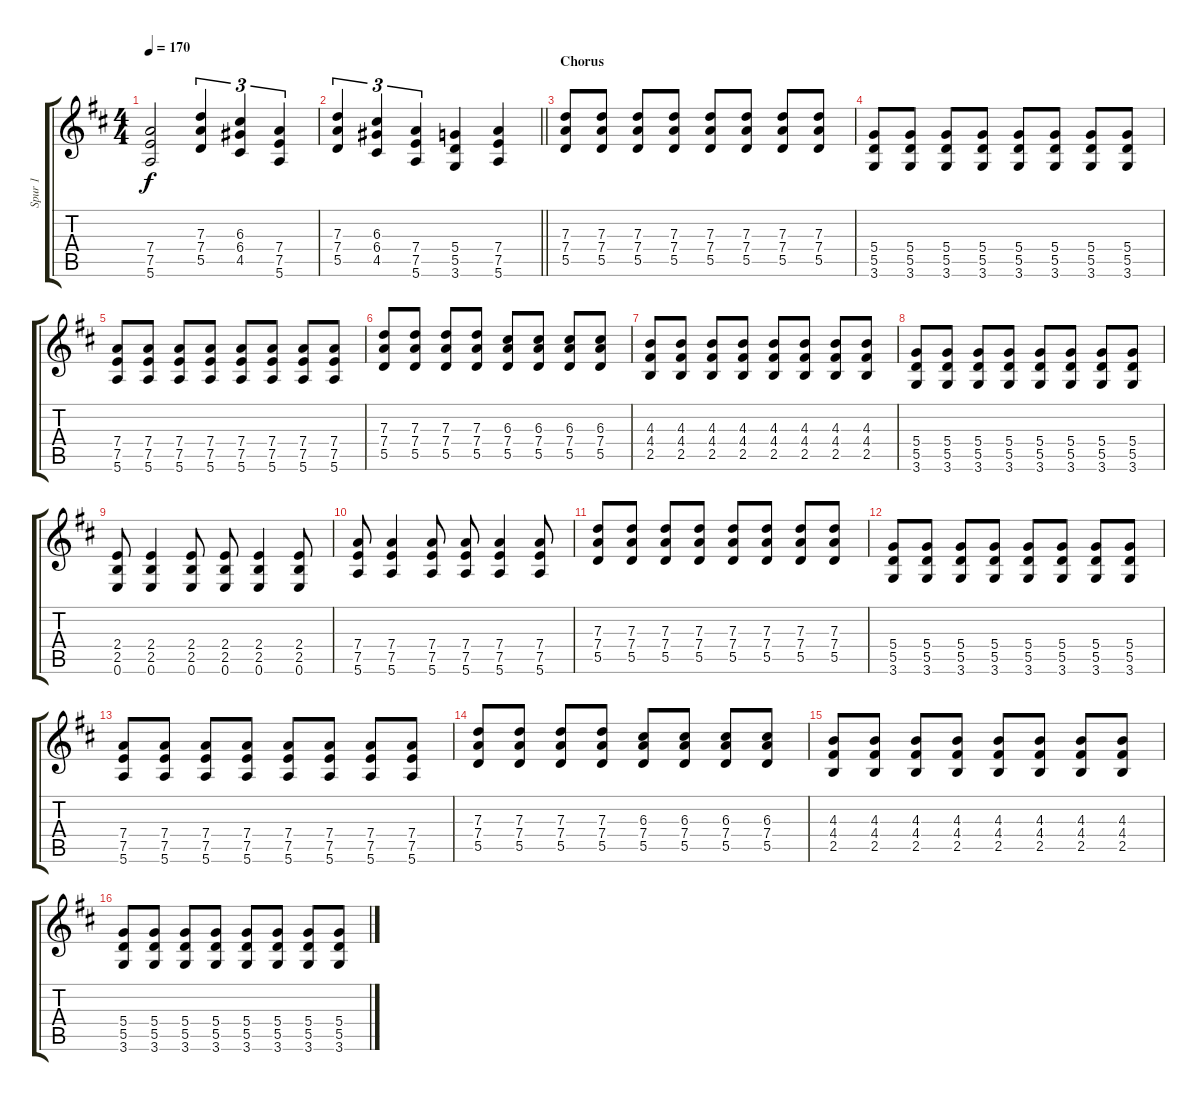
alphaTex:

\track ("Spur 1" "Spur 1") {instrument distortionguitar}
\staff {score tabs}
\tuning (E4 B3 G3 D3 A2 E2) {hide}
\ts (4 4)
\tempo 170
\clef g2
\ks d
(7.4 7.5 5.6).2{dy f} (7.3 7.4 5.5).4{tu (3 2)} (6.3 6.4 4.5).4{tu (3 2)} (7.4 7.5 5.6).4{tu (3 2)} |
\barLineRight lightlight
(7.3 7.4 5.5).4{tu (3 2)} (6.3 6.4 4.5).4{tu (3 2)} (7.4 7.5 5.6).4{tu (3 2)} (5.4 5.5 3.6).4 (7.4 7.5 5.6).4 |
\section ("" "Chorus")
(7.3 7.4 5.5).8 (7.3 7.4 5.5).8 (7.3 7.4 5.5).8 (7.3 7.4 5.5).8 (7.3 7.4 5.5).8 (7.3 7.4 5.5).8 (7.3 7.4 5.5).8 (7.3 7.4 5.5).8 |
(5.4 5.5 3.6).8 (5.4 5.5 3.6).8 (5.4 5.5 3.6).8 (5.4 5.5 3.6).8 (5.4 5.5 3.6).8 (5.4 5.5 3.6).8 (5.4 5.5 3.6).8 (5.4 5.5 3.6).8 |
(7.4 7.5 5.6).8 (7.4 7.5 5.6).8 (7.4 7.5 5.6).8 (7.4 7.5 5.6).8 (7.4 7.5 5.6).8 (7.4 7.5 5.6).8 (7.4 7.5 5.6).8 (7.4 7.5 5.6).8 |
(7.3 7.4 5.5).8 (7.3 7.4 5.5).8 (7.3 7.4 5.5).8 (7.3 7.4 5.5).8 (6.3 7.4 5.5).8 (6.3 7.4 5.5).8 (6.3 7.4 5.5).8 (6.3 7.4 5.5).8 |
(4.3 4.4 2.5).8 (4.3 4.4 2.5).8 (4.3 4.4 2.5).8 (4.3 4.4 2.5).8 (4.3 4.4 2.5).8 (4.3 4.4 2.5).8 (4.3 4.4 2.5).8 (4.3 4.4 2.5).8 |
(5.4 5.5 3.6).8 (5.4 5.5 3.6).8 (5.4 5.5 3.6).8 (5.4 5.5 3.6).8 (5.4 5.5 3.6).8 (5.4 5.5 3.6).8 (5.4 5.5 3.6).8 (5.4 5.5 3.6).8 |
(2.4 2.5 0.6).8 (2.4 2.5 0.6).4 (2.4 2.5 0.6).8 (2.4 2.5 0.6).8 (2.4 2.5 0.6).4 (2.4 2.5 0.6).8 |
(7.4 7.5 5.6).8 (7.4 7.5 5.6).4 (7.4 7.5 5.6).8 (7.4 7.5 5.6).8 (7.4 7.5 5.6).4 (7.4 7.5 5.6).8 |
(7.3 7.4 5.5).8 (7.3 7.4 5.5).8 (7.3 7.4 5.5).8 (7.3 7.4 5.5).8 (7.3 7.4 5.5).8 (7.3 7.4 5.5).8 (7.3 7.4 5.5).8 (7.3 7.4 5.5).8 |
(5.4 5.5 3.6).8 (5.4 5.5 3.6).8 (5.4 5.5 3.6).8 (5.4 5.5 3.6).8 (5.4 5.5 3.6).8 (5.4 5.5 3.6).8 (5.4 5.5 3.6).8 (5.4 5.5 3.6).8 |
(7.4 7.5 5.6).8 (7.4 7.5 5.6).8 (7.4 7.5 5.6).8 (7.4 7.5 5.6).8 (7.4 7.5 5.6).8 (7.4 7.5 5.6).8 (7.4 7.5 5.6).8 (7.4 7.5 5.6).8 |
(7.3 7.4 5.5).8 (7.3 7.4 5.5).8 (7.3 7.4 5.5).8 (7.3 7.4 5.5).8 (6.3 7.4 5.5).8 (6.3 7.4 5.5).8 (6.3 7.4 5.5).8 (6.3 7.4 5.5).8 |
(4.3 4.4 2.5).8 (4.3 4.4 2.5).8 (4.3 4.4 2.5).8 (4.3 4.4 2.5).8 (4.3 4.4 2.5).8 (4.3 4.4 2.5).8 (4.3 4.4 2.5).8 (4.3 4.4 2.5).8 |
(5.4 5.5 3.6).8 (5.4 5.5 3.6).8 (5.4 5.5 3.6).8 (5.4 5.5 3.6).8 (5.4 5.5 3.6).8 (5.4 5.5 3.6).8 (5.4 5.5 3.6).8 (5.4 5.5 3.6).8
